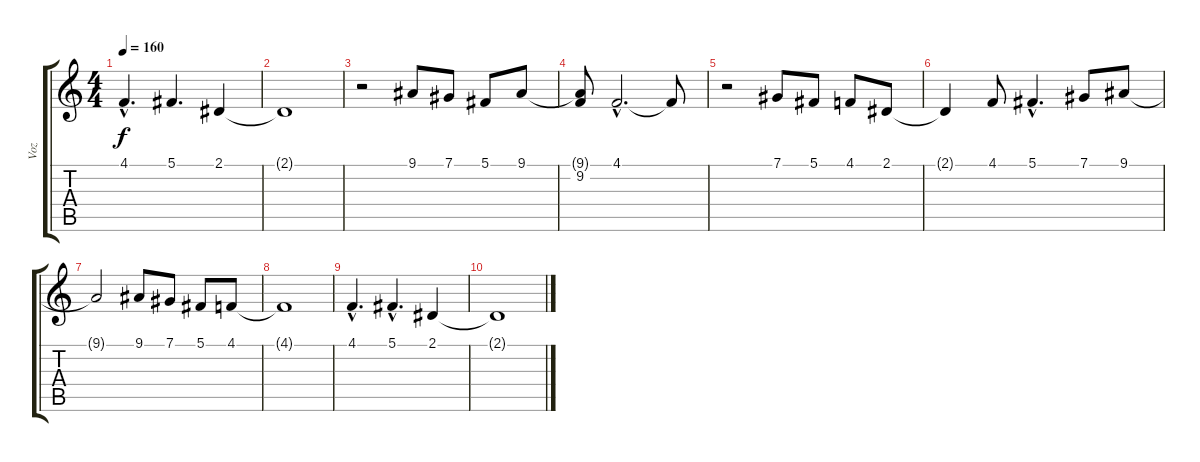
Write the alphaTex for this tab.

\track ("Voz" "Voz") {instrument lead2sawtooth}
\staff {score tabs}
\tuning (Db4 Ab3 E3 B2 Gb2 Db2) {hide}
\ts (4 4)
\tempo 160
\clef g2
\ks c
4.1{hac}.4{d dy f} 5.1.4{d} 2.1.4 |
2.1{t}.1 |
r.2 9.1.8 7.1.8 5.1.8 9.1.8 |
(9.1{t} 9.2).8 4.1{hac}.2{d} 4.1{t}.8 |
r.2 7.1.8 5.1.8 4.1.8 2.1.8 |
2.1{t}.4 4.1.8 5.1{hac}.4{d} 7.1.8 9.1.8 |
9.1{t}.2 9.1.8 7.1.8 5.1.8 4.1.8 |
4.1{t}.1 |
4.1{hac}.4{d} 5.1{hac}.4{d} 2.1.4 |
2.1{t}.1
